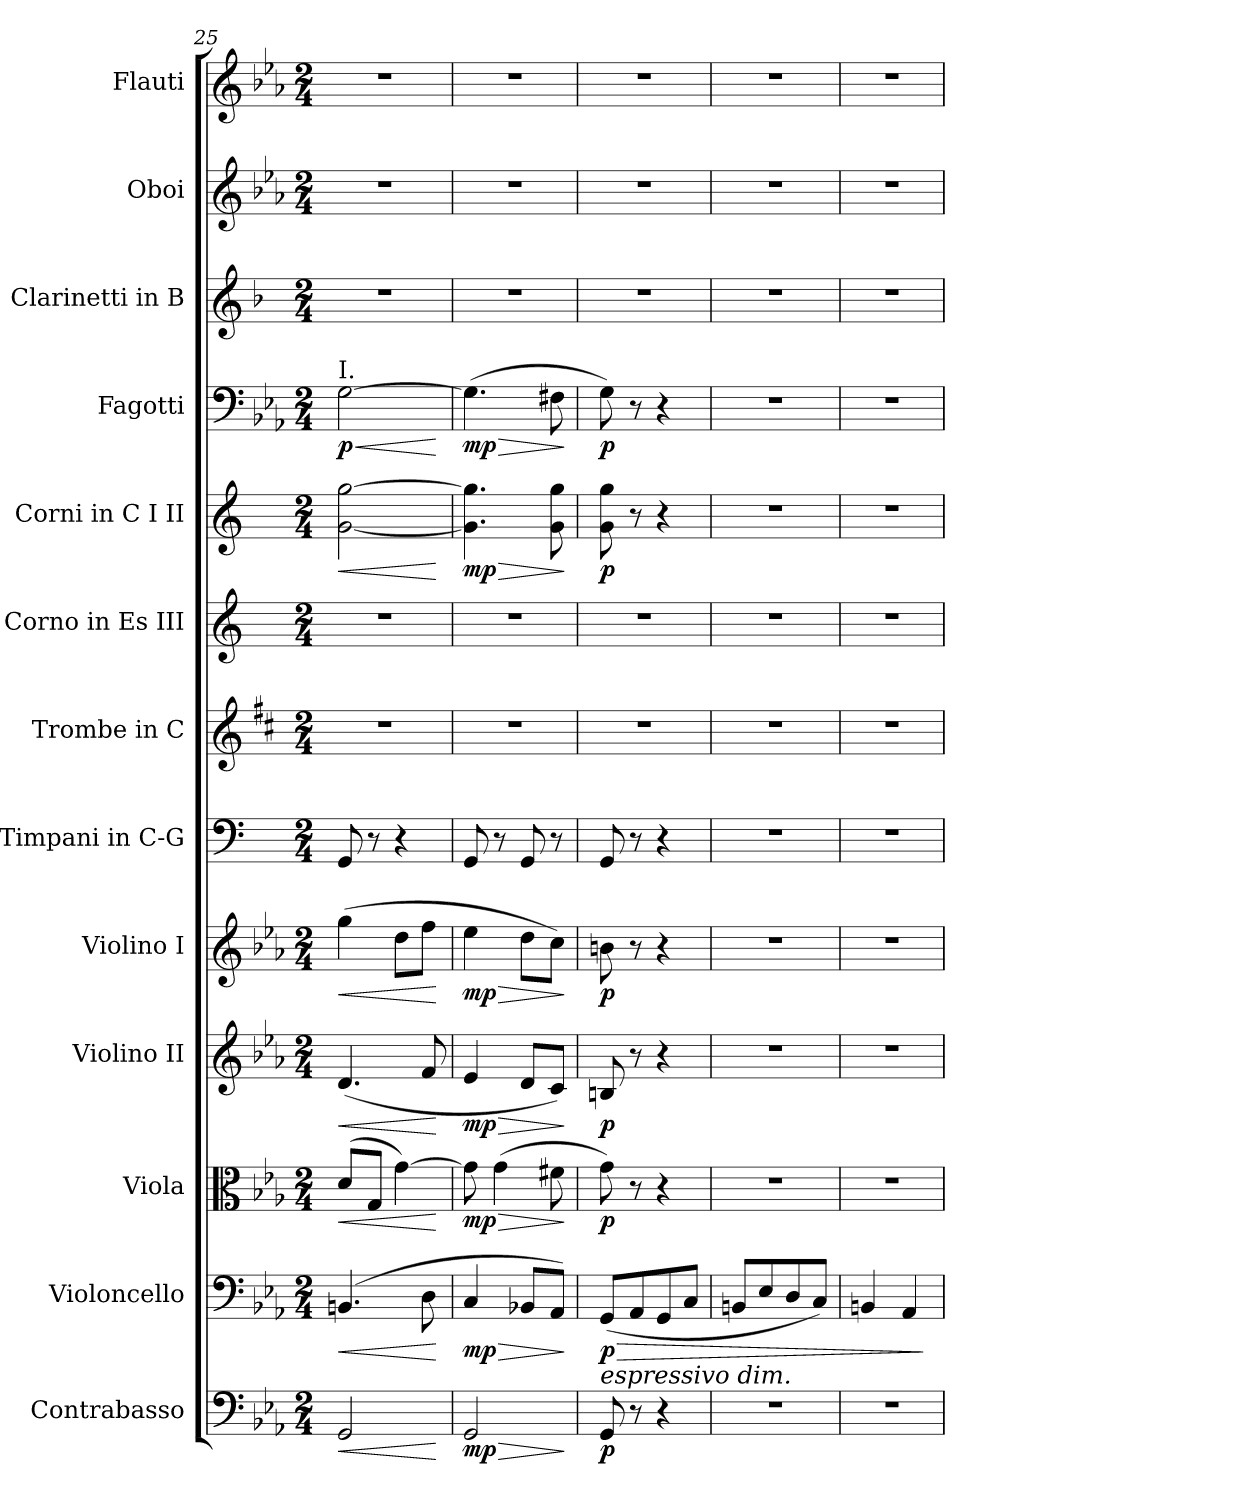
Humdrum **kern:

**kern	**dynam	**kern	**dynam	**kern	**dynam	**kern	**dynam	**kern	**dynam	**kern	**kern	**kern	**kern	**dynam	**kern	**dynam	**kern	**kern	**kern
*part13	*part13	*part12	*part12	*part11	*part11	*part10	*part10	*part9	*part9	*part8	*part7	*part6	*part5	*part5	*part4	*part4	*part3	*part2	*part1
*staff13	*staff13	*staff12	*staff12	*staff11	*staff11	*staff10	*staff10	*staff9	*staff9	*staff8	*staff7	*staff6	*staff5	*staff5	*staff4	*staff4	*staff3	*staff2	*staff1
*I"Contrabasso	*	*I"Violoncello	*	*I"Viola	*	*I"Violino II	*	*I"Violino I	*	*I"Timpani in C-G	*I"Trombe in C	*I"Corno in Es III	*I"Corni in C I II	*	*I"Fagotti	*	*I"Clarinetti in B	*I"Oboi	*I"Flauti
*	*	*	*	*	*	*	*	*	*	*I'Timp.	*I'Tr.	*I'Cor. III	*I'Cor. I II	*	*I'Fag.	*	*I'Cl.	*I'Ob.	*I'Fl.
*clefF4	*	*clefF4	*	*clefC3	*	*clefG2	*	*clefG2	*	*clefF4	*clefG2	*clefG2	*clefG2	*	*clefF4	*	*clefG2	*clefG2	*clefG2
*ITrd7c12	*	*	*	*	*	*	*	*	*	*	*ITrd1c2	*ITrd5c9	*ITrd7c12	*	*	*	*ITrd1c2	*	*
*k[b-e-a-]	*	*k[b-e-a-]	*	*k[b-e-a-]	*	*k[b-e-a-]	*	*k[b-e-a-]	*	*k[]	*k[]	*k[b-e-a-]	*k[]	*	*k[b-e-a-]	*	*k[b-e-a-]	*k[b-e-a-]	*k[b-e-a-]
*M2/4	*	*M2/4	*	*M2/4	*	*M2/4	*	*M2/4	*	*M2/4	*M2/4	*M2/4	*M2/4	*	*M2/4	*	*M2/4	*M2/4	*M2/4
=25	=25	=25	=25	=25	=25	=25	=25	=25	=25	=25	=25	=25	=25	=25	=25	=25	=25	=25	=25
!	!	!	!	!	!	!	!	!	!	!	!	!	!	!	!LO:TX:a:t=I.	!	!	!	!
!	!LO:HP:b	!	!LO:HP:b	!	!LO:HP:b	!	!LO:HP:b	!	!LO:HP:b	!	!	!	!	!LO:HP:b	!	!LO:HP:b	!	!	!
!	!	!	!	!	!	!	!	!	!	!	!	!	!	!	!	!LO:DY:n=1:b	!	!	!
2GGG/	<	(4.BBn/	<	(8d/L	<	(4.d/	<	(4gg\	<	8GG/	2r	2r	[2G\ [2g\	<	[2G\	< p	2r	2r	2r
.	.	.	.	8G/J	.	.	.	.	.	8r	.	.	.	.	.	.	.	.	.
.	.	.	.	[4g\)	.	.	.	8dd\L	.	4r	.	.	.	.	.	.	.	.	.
.	.	8D\	.	.	.	8f/	.	8ff\J	.	.	.	.	.	.	.	.	.	.	.
.	[	.	[	.	[	.	[	.	[	.	.	.	.	[	.	[	.	.	.
!!LO:PB:g=z
=26	=26	=26	=26	=26	=26	=26	=26	=26	=26	=26	=26	=26	=26	=26	=26	=26	=26	=26	=26
!	!LO:HP:b	!	!LO:HP:b	!	!LO:HP:b	!	!LO:HP:b	!	!LO:HP:b	!	!	!	!	!LO:HP:b	!	!LO:HP:b	!	!	!
!	!LO:DY:n=1:b	!	!LO:DY:n=1:b	!	!LO:DY:n=1:b	!	!LO:DY:n=1:b	!	!LO:DY:n=1:b	!	!	!	!	!LO:DY:n=1:b	!	!LO:DY:n=1:b	!	!	!
2GGG/	> mp	4C/	> mp	8g\]	> mp	4e-/	> mp	4ee-\	> mp	8GG/	2r	2r	4.G\] 4.g\]	> mp	(4.G\]	> mp	2r	2r	2r
.	.	.	.	(4g\	.	.	.	.	.	8r	.	.	.	.	.	.	.	.	.
.	.	8BB-X/L	.	.	.	8d/L	.	8dd\L	.	8GG/	.	.	.	.	.	.	.	.	.
.	.	8AA-/J)	.	8f#X\	.	8c/J)	.	8cc\J)	.	8r	.	.	8G\ 8g\	.	8F#X\	.	.	.	.
.	]	.	]	.	]	.	]	.	]	.	.	.	.	]	.	]	.	.	.
=27	=27	=27	=27	=27	=27	=27	=27	=27	=27	=27	=27	=27	=27	=27	=27	=27	=27	=27	=27
!	!	!LO:TX:b:i:t=espressivo dim.	!	!	!	!	!	!	!	!	!	!	!	!	!	!	!	!	!
!	!LO:DY:b	!	!LO:HP:b	!	!	!	!	!	!	!	!	!	!	!	!	!	!	!	!
!	!	!	!LO:DY:n=1:b	!	!LO:DY:b	!	!LO:DY:b	!	!LO:DY:b	!	!	!	!	!LO:DY:b	!	!LO:DY:b	!	!	!
8GGG/	p	(8GG/L	> p	8g\)	p	8Bn/	p	8bn\	p	8GG/	2r	2r	8G\ 8g\	p	8G\)	p	2r	2r	2r
8r	.	8AA-/	.	8r	.	8r	.	8r	.	8r	.	.	8r	.	8r	.	.	.	.
4r	.	8GG/	.	4r	.	4r	.	4r	.	4r	.	.	4r	.	4r	.	.	.	.
.	.	8C/J	.	.	.	.	.	.	.	.	.	.	.	.	.	.	.	.	.
=28	=28	=28	=28	=28	=28	=28	=28	=28	=28	=28	=28	=28	=28	=28	=28	=28	=28	=28	=28
2r	.	8BBn/L	.	2r	.	2r	.	2r	.	2r	2r	2r	2r	.	2r	.	2r	2r	2r
.	.	8E-/	.	.	.	.	.	.	.	.	.	.	.	.	.	.	.	.	.
.	.	8D/	.	.	.	.	.	.	.	.	.	.	.	.	.	.	.	.	.
.	.	8C/J)	.	.	.	.	.	.	.	.	.	.	.	.	.	.	.	.	.
=29	=29	=29	=29	=29	=29	=29	=29	=29	=29	=29	=29	=29	=29	=29	=29	=29	=29	=29	=29
2r	.	4BBn/	.	2r	.	2r	.	2r	.	2r	2r	2r	2r	.	2r	.	2r	2r	2r
.	.	4AA-/	.	.	.	.	.	.	.	.	.	.	.	.	.	.	.	.	.
.	.	.	]	.	.	.	.	.	.	.	.	.	.	.	.	.	.	.	.
=	=	=	=	=	=	=	=	=	=	=	=	=	=	=	=	=	=	=	=
*-	*-	*-	*-	*-	*-	*-	*-	*-	*-	*-	*-	*-	*-	*-	*-	*-	*-	*-	*-
